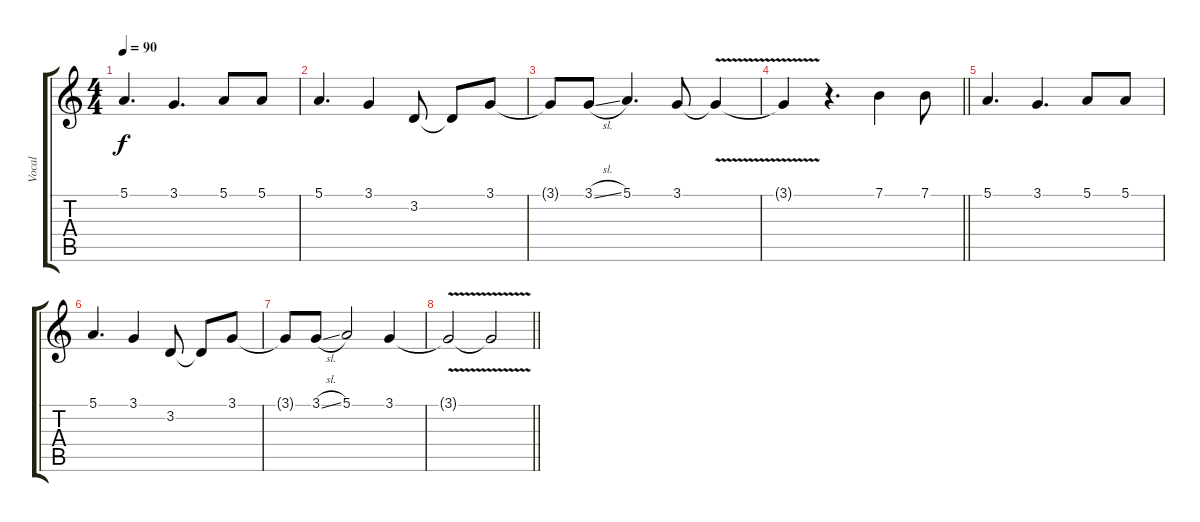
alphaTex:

\track ("Vocal" "Vocal") {instrument piccolo}
\staff {score tabs}
\tuning (E4 B3 G3 D3 A2 E2) {hide}
\ts (4 4)
\tempo 90
\clef g2
\ks c
5.1.4{d dy f} 3.1.4{d} 5.1.8 5.1.8 |
5.1.4{d} 3.1.4 3.2.8 3.2{t}.8 3.1.8 |
3.1{t}.8 3.1{sl}.8 5.1.4{d} 3.1.8 3.1{v t}.4 |
\barLineRight lightlight
3.1{t}.4 r.4{d} 7.1.4 7.1.8 |
5.1.4{d} 3.1.4{d} 5.1.8 5.1.8 |
5.1.4{d} 3.1.4 3.2.8 3.2{t}.8 3.1.8 |
3.1{t}.8 3.1{sl}.8 5.1.2 3.1.4 |
\barLineRight lightlight
3.1{v t}.2 3.1{t}.2
